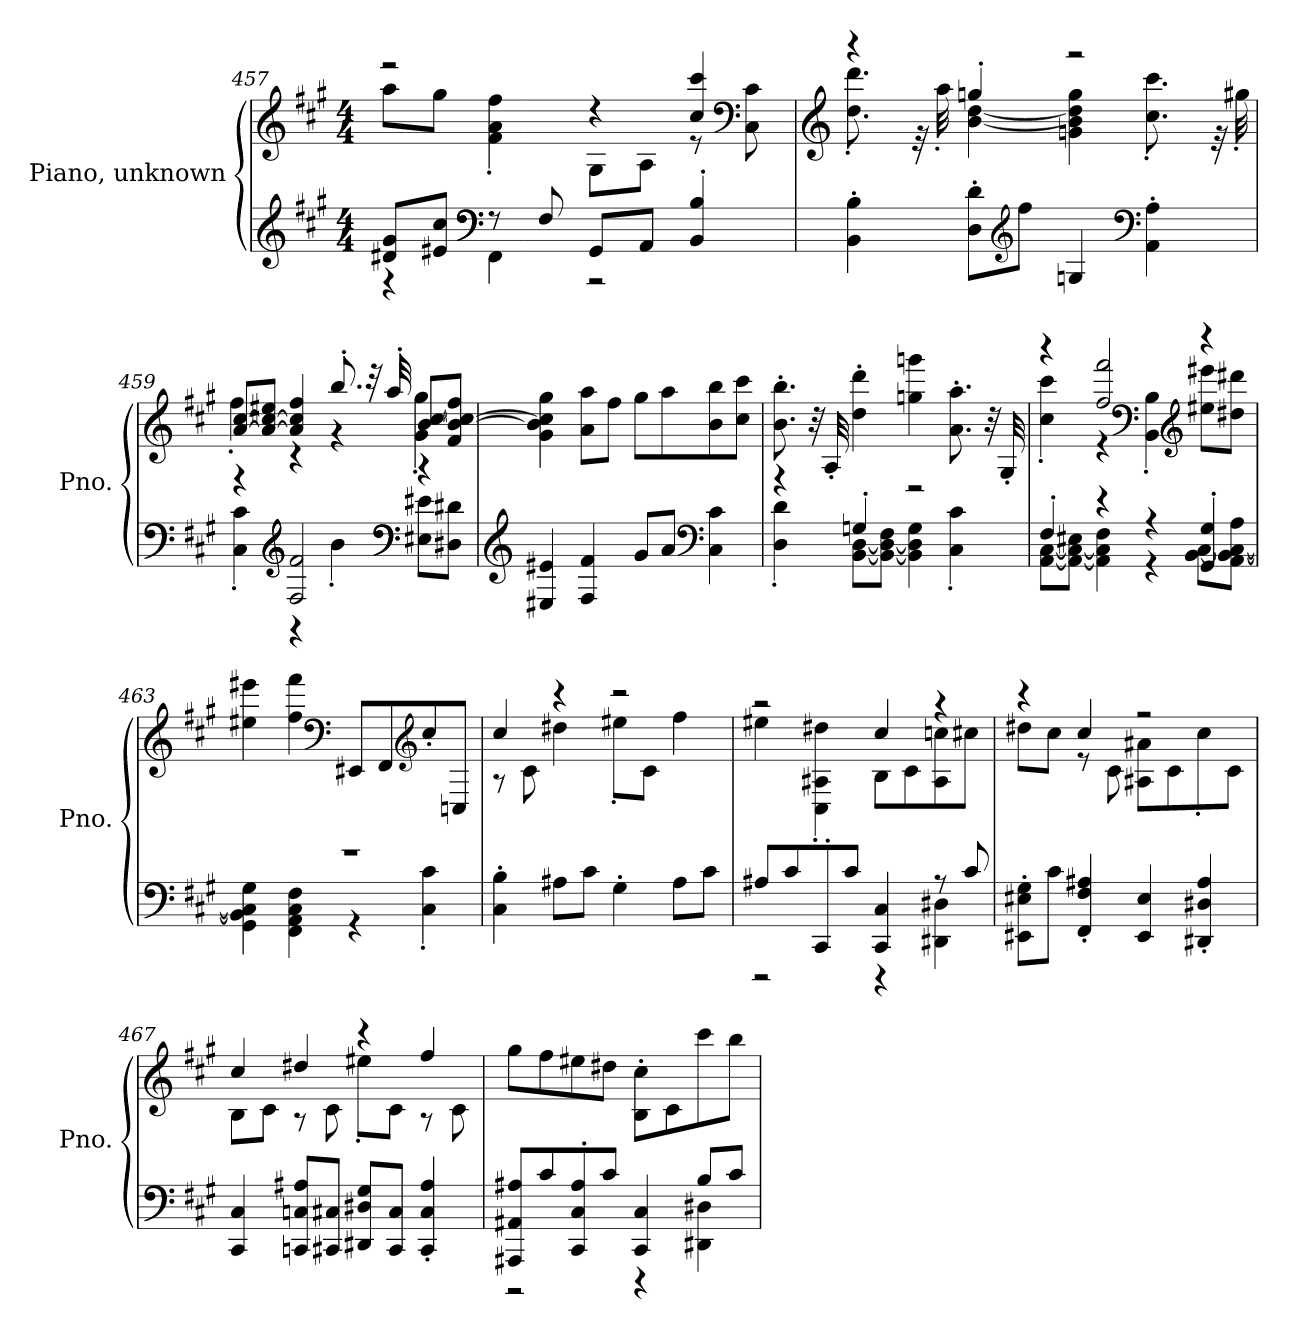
**kern	**kern
*part1	*part1
*staff2	*staff1
*I"Piano, unknown	*
*I'Pno.	*
*clefG2	*clefG2
*k[f#c#g#]	*k[f#c#g#]
*M4/4	*M4/4
=457	=457
*^	*^
8d#X/ 8g#/L	4r	2r	8aa\L
8e#X/ 8cc#/J	.	.	8gg#\J
*clefF4	*	*	*
8r	4FF#\	.	4f#\' 4a\' 4ff#\'
8F#/	.	.	.
8GG#/L	2r	4r	8G#\L
8AA/J	.	.	8A\J
4BB/' 4B/'	.	4cc#/ 4ccc#/	8r
*	*	*clefF4	*
.	.	.	8C#\ 8c#\
*v	*v	*	*
!!LO:PB:g=z	!!
=458	=458	=458
*	*clefG2	*
4BB\' 4B\'	4r	8.dd\' 8.ddd\'
.	.	32r
.	.	32aa'\
8D\' 8d\'L	4ggn'/	[4b\ [4dd\
*clefG2	*	*
8ff#\J	.	.
4Gn/	2r	4gn\ 4b\] 4dd\] 4gg\
*clefF4	*	*
4AA\' 4A\'	.	8.cc#\' 8.ccc#\'
.	.	32r
.	.	32gg#X'\
=459	=459	=459
*^	*	*
4r	4C#\' 4c#\'	[8a/ [8cc#/L	4ff#'\
.	.	8a/_ 8cc#/_ 8ee#X/J	.
*clefG2	*	*	*
2F#/ 2f#/	4r	4a/] 4cc#/] 4ff#/	4r
.	4b'\	8.bb'/	4r
.	.	32r	.
.	.	32aa'/	.
*clefF4	*	*	*
4r	8E#X\ 8e#X\L	[8b/ [8cc#/L	4g#\' 4gg#\'
.	8D#X\ 8d#X\J	8f#/ 8b/_ 8cc#/_ 8ff#/J	.
*v	*v	*	*
*	*v	*v
=460	=460
*clefG2	*
4E#X/ 4e#X/	4g#\ 4b\] 4cc#\] 4gg#\
4F#/ 4f#/	8a\ 8aa\L
.	8ff#\J
8g#/L	8gg#\L
8a/J	8aa\
*clefF4	*
4C#\ 4c#\	8b\ 8bb\
.	8cc#\ 8ccc#\J
!!LO:LB:g=z
=461	=461
*^	*
4r	4D\' 4d\'	8.b\' 8.bb\'
.	.	32r
.	.	32A'/
4Gn'/	[8BB\ [8D\L	4dd\' 4ddd\'
.	8BB\_ 8D\_ 8F#\J	.
2r	4BB\] 4D\] 4G\	4ggn\ 4gggn\
.	4C#\' 4c#\'	8.a\' 8.aa\'
.	.	32r
.	.	32G#'/
=462	=462	=462
*	*	*^
4F#'/	[8AA\ [8C#\L	4r	4cc#\' 4ccc#\'
.	8AA\_ 8C#\_ 8E#X\J	.	.
4r	4AA\] 4C#\] 4F#\	2ff#/ 2fff#/	4r
*	*	*clefF4	*
4r	4r	.	4BB\' 4B\'
*	*	*clefG2	*
4GG#/' 4G#/'	[8BB\ [8C#\L	4r	8ee#X\ 8eee#X\L
.	8AA\ 8BB\_ 8C#\_ 8A\J	.	8dd#X\ 8ddd#X\J
*	*	*v	*v
=463	=463	=463
1r	4GG#\ 4BB\] 4C#\] 4G#\	4ee#X\ 4eee#X\
.	4FF#\ 4AA\ 4C#\ 4F#\	4ff#\ 4fff#\
*	*	*clefF4
.	4r	8EE#X/L
.	.	8FF#/
*	*	*clefG2
.	4C#\' 4c#\'	8cc#'/
.	.	8Cn/J
*v	*v	*
!!LO:LB:g=z
=464	=464
*	*^
4C#\' 4B\'	4cc#/	8r
.	.	8c#\
8A#X\L	4r	4dd#X\
8c#\J	.	.
4G#'\	2r	8ee#X'\L
.	.	8c#\J
8A#\L	.	4ff#\
8c#\J	.	.
=465	=465	=465
*^	*	*
8A#X/L	2r	2r	4ee#X\
8c#/	.	.	.
8CC#'/	.	.	4C#\' 4A#X\' 4dd#X\'
8c#/J	.	.	.
4CC#/ 4C#/	4r	4cc#/	8B\L
.	.	.	8c#\
8r	4DD#X\ 4D#X\	4r	8A#\ 8ccn\
8c#/	.	.	8cc#X\J
*v	*v	*	*
=466	=466	=466
8EE#X\' 8E#X\' 8G#\'L	4r	8dd#X\L
8c#\J	.	8cc#\J
4FF#/' 4F#/' 4A#X/'	4cc#/	8r
.	.	8c#\
4EE#/ 4E#/	2r	8A#X\ 8a#X\L
.	.	8c#\
4DD#X/' 4D#X/' 4A#/'	.	8cc#'\
.	.	8c#\J
!!LO:LB:g=z	!!
=467	=467	=467
4CC#/ 4C#/	4cc#/	8B\L
.	.	8c#\J
8CCn/ 8Cn/ 8A#X/L	4dd#X/	8r
8CC#X/ 8C#X/J	.	8c#\
8DD#X/ 8D#X/ 8G#/L	4r	8ee#X'\L
8CC#/ 8C#/J	.	8c#\J
4CC#/' 4C#/' 4A#/'	4ff#/	8r
.	.	8c#\
*	*v	*v
=468	=468
*^	*
8AAA#X/ 8AA#X/ 8A#X/L	2r	8gg#\L
8c#/	.	8ff#\
8CC#/' 8C#/' 8A#/'	.	8ee#X\
8c#/J	.	8dd#X\J
4CC#/ 4C#/	4r	8B\' 8cc#\'L
.	.	8c#\
8B/L	4DD#X\ 4D#X\	8ccc#\
8c#/J	.	8bb\J
*v	*v	*
=	=
*-	*-
